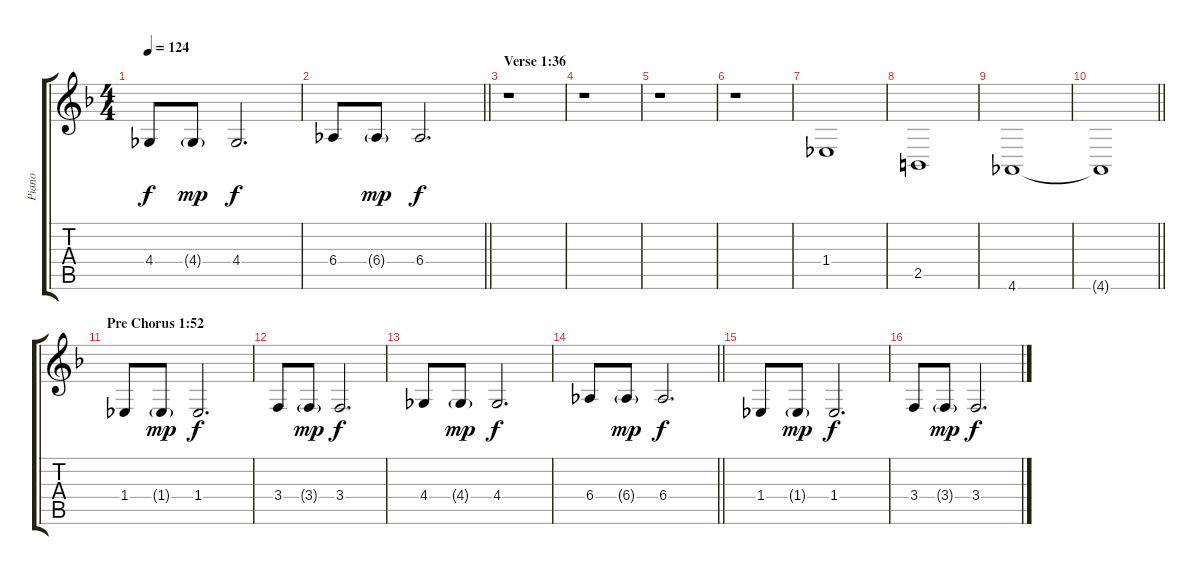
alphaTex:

\track ("Piano" "Piano") {instrument acousticgrandpiano}
\staff {score tabs}
\tuning (E4 B3 G3 D3 A2 E2) {hide}
\ts (4 4)
\tempo 124
\clef g2
\ks f
4.4.8{dy f} 4.4{g}.8{dy mp} 4.4.2{d dy f} |
\barLineRight lightlight
6.4.8 6.4{g}.8{dy mp} 6.4.2{d dy f} |
\section ("" "Verse 1:36")
r.1 |
r.1 |
r.1 |
r.1 |
1.4.1 |
2.5.1 |
4.6.1 |
\barLineRight lightlight
4.6{t}.1 |
\section ("" "Pre Chorus 1:52")
1.4.8 1.4{g}.8{dy mp} 1.4.2{d dy f} |
3.4.8 3.4{g}.8{dy mp} 3.4.2{d dy f} |
4.4.8 4.4{g}.8{dy mp} 4.4.2{d dy f} |
\barLineRight lightlight
6.4.8 6.4{g}.8{dy mp} 6.4.2{d dy f} |
1.4.8 1.4{g}.8{dy mp} 1.4.2{d dy f} |
3.4.8 3.4{g}.8{dy mp} 3.4.2{d dy f}
